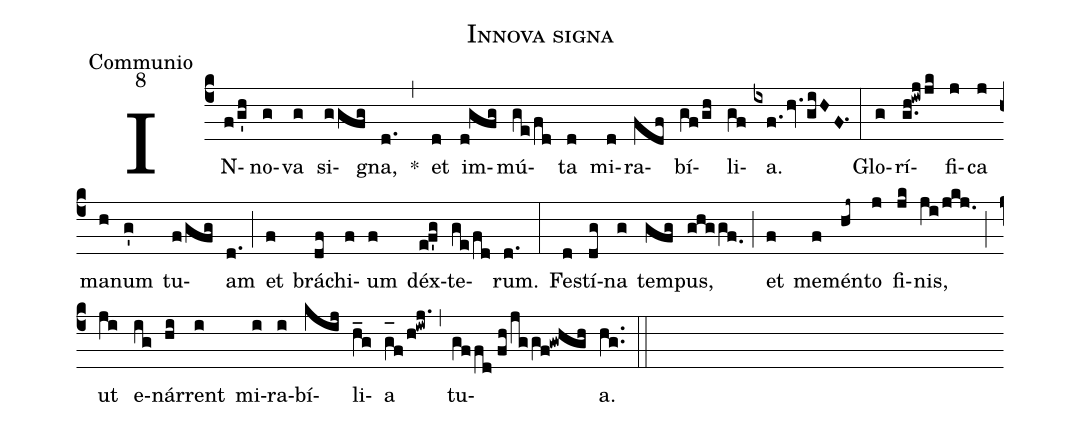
name:Innova signa;
office-part:Communio;
mode:8;
%%
(c4) IN(f/g'h)no(g)va(g) si(ggfg)gna,(d.) *(,) et(d) im(d!gfg)mú(ge/fd)ta(d) mi(d)ra(fdf)bí(gf/gh)li(gf)a.(ixf.hv.giHF.1) (:) Glo(g)rí(g.h!iwjjk)fi(j)ca(j) ma(h)num(g') tu(f/gfg)am(d.) (;) et(f) brá(df)chi(f)um(f) déx(ef'g)te(ge/fd)rum.(d.) (:) Fe(d)stí(dg)na(g) tem(gfg)pus,(ghggf.0) (;) et(f) me(f)mén(hj~)to(j) fi(jk)nis,(ji/jkj.) (;) ut(ji) e(ig)nár(hi)rent(i) mi(i)ra(i)bí(kij)li(h_g)a(g_[oh:h]f/h!iwj.) (,) tu(gffd//fh/jggf!gwhgh)a.(hg..) (::)
